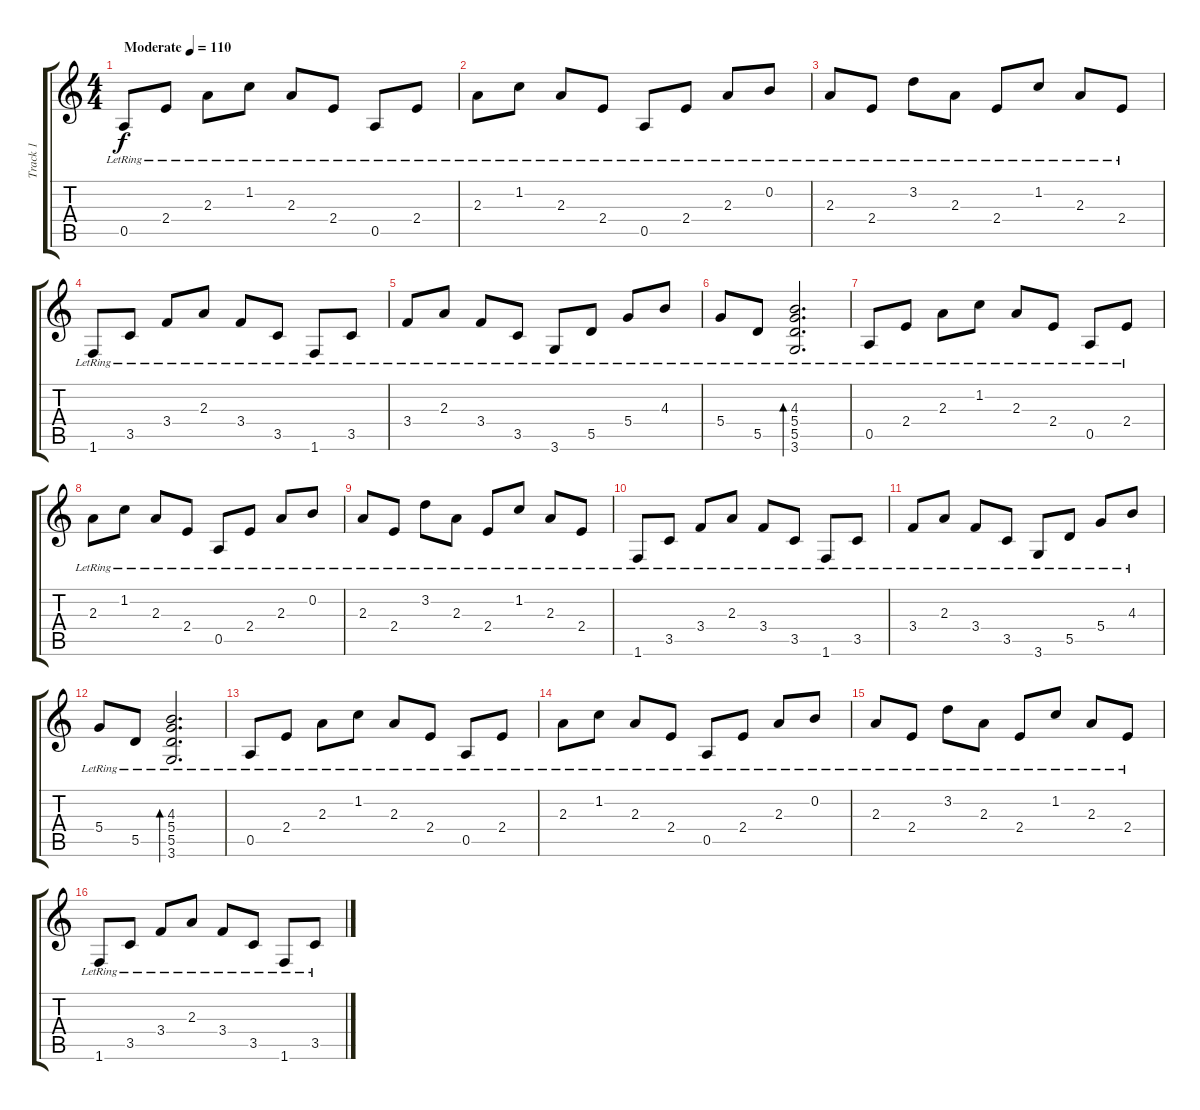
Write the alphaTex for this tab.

\track ("Track 1" "Track 1") {instrument acousticguitarsteel}
\staff {score tabs}
\tuning (E4 B3 G3 D3 A2 E2) {hide}
\ts (4 4)
\tempo (110 "Moderate")
\clef g2
\ks c
0.5{lr}.8{dy f instrument acousticguitarsteel} 2.4{lr}.8 2.3{lr}.8 1.2{lr}.8 2.3{lr}.8 2.4{lr}.8 0.5{lr}.8 2.4{lr}.8 |
2.3{lr}.8 1.2{lr}.8 2.3{lr}.8 2.4{lr}.8 0.5{lr}.8 2.4{lr}.8 2.3{lr}.8 0.2{lr}.8 |
2.3{lr}.8 2.4{lr}.8 3.2{lr}.8 2.3{lr}.8 2.4{lr}.8 1.2{lr}.8 2.3{lr}.8 2.4{lr}.8 |
1.6{lr}.8 3.5{lr}.8 3.4{lr}.8 2.3{lr}.8 3.4{lr}.8 3.5{lr}.8 1.6{lr}.8 3.5{lr}.8 |
3.4{lr}.8 2.3{lr}.8 3.4{lr}.8 3.5{lr}.8 3.6{lr}.8 5.5{lr}.8 5.4{lr}.8 4.3{lr}.8 |
5.4{lr}.8 5.5{lr}.8 (4.3{lr} 5.4{lr} 5.5{lr} 3.6{lr}).2{d bd 240} |
0.5{lr}.8 2.4{lr}.8 2.3{lr}.8 1.2{lr}.8 2.3{lr}.8 2.4{lr}.8 0.5{lr}.8 2.4{lr}.8 |
2.3{lr}.8 1.2{lr}.8 2.3{lr}.8 2.4{lr}.8 0.5{lr}.8 2.4{lr}.8 2.3{lr}.8 0.2{lr}.8 |
2.3{lr}.8 2.4{lr}.8 3.2{lr}.8 2.3{lr}.8 2.4{lr}.8 1.2{lr}.8 2.3{lr}.8 2.4{lr}.8 |
1.6{lr}.8 3.5{lr}.8 3.4{lr}.8 2.3{lr}.8 3.4{lr}.8 3.5{lr}.8 1.6{lr}.8 3.5{lr}.8 |
3.4{lr}.8 2.3{lr}.8 3.4{lr}.8 3.5{lr}.8 3.6{lr}.8 5.5{lr}.8 5.4{lr}.8 4.3{lr}.8 |
5.4{lr}.8 5.5{lr}.8 (4.3{lr} 5.4{lr} 5.5{lr} 3.6{lr}).2{d bd 240} |
0.5{lr}.8 2.4{lr}.8 2.3{lr}.8 1.2{lr}.8 2.3{lr}.8 2.4{lr}.8 0.5{lr}.8 2.4{lr}.8 |
2.3{lr}.8 1.2{lr}.8 2.3{lr}.8 2.4{lr}.8 0.5{lr}.8 2.4{lr}.8 2.3{lr}.8 0.2{lr}.8 |
2.3{lr}.8 2.4{lr}.8 3.2{lr}.8 2.3{lr}.8 2.4{lr}.8 1.2{lr}.8 2.3{lr}.8 2.4{lr}.8 |
1.6{lr}.8 3.5{lr}.8 3.4{lr}.8 2.3{lr}.8 3.4{lr}.8 3.5{lr}.8 1.6{lr}.8 3.5{lr}.8
